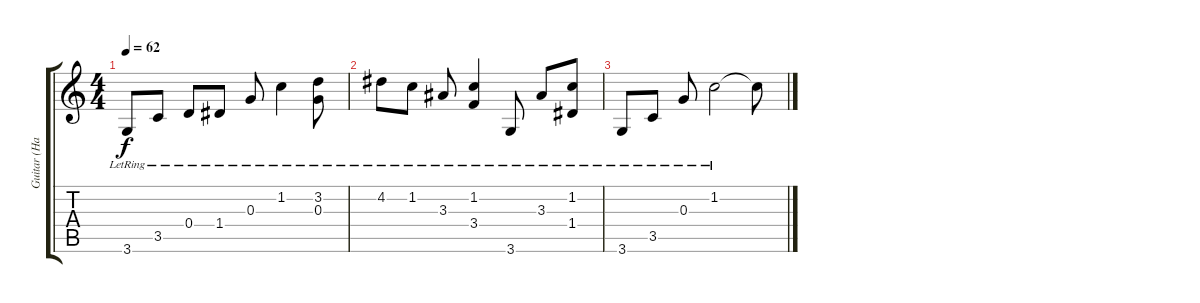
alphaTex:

\track ("Guitar (Hard)" "Guitar (Ha") {instrument acousticguitarsteel}
\staff {score tabs}
\tuning (E4 B3 G3 D3 A2 E2) {hide}
\ts (4 4)
\tempo 62
\clef g2
\ks c
3.6{lr}.8{dy f} 3.5{lr}.8 0.4{lr}.8 1.4{lr}.8 0.3{lr}.8 1.2{lr}.4 (3.2{lr} 0.3{lr}).8 |
4.2{lr}.8 1.2{lr}.8 3.3{lr}.8 (1.2{lr} 3.4{lr}).4 3.6{lr}.8 3.3{lr}.8 (1.2{lr} 1.4{lr}).8 |
3.6{lr}.8 3.5{lr}.8 0.3{lr}.8 1.2{lr}.2 1.2{t}.8
